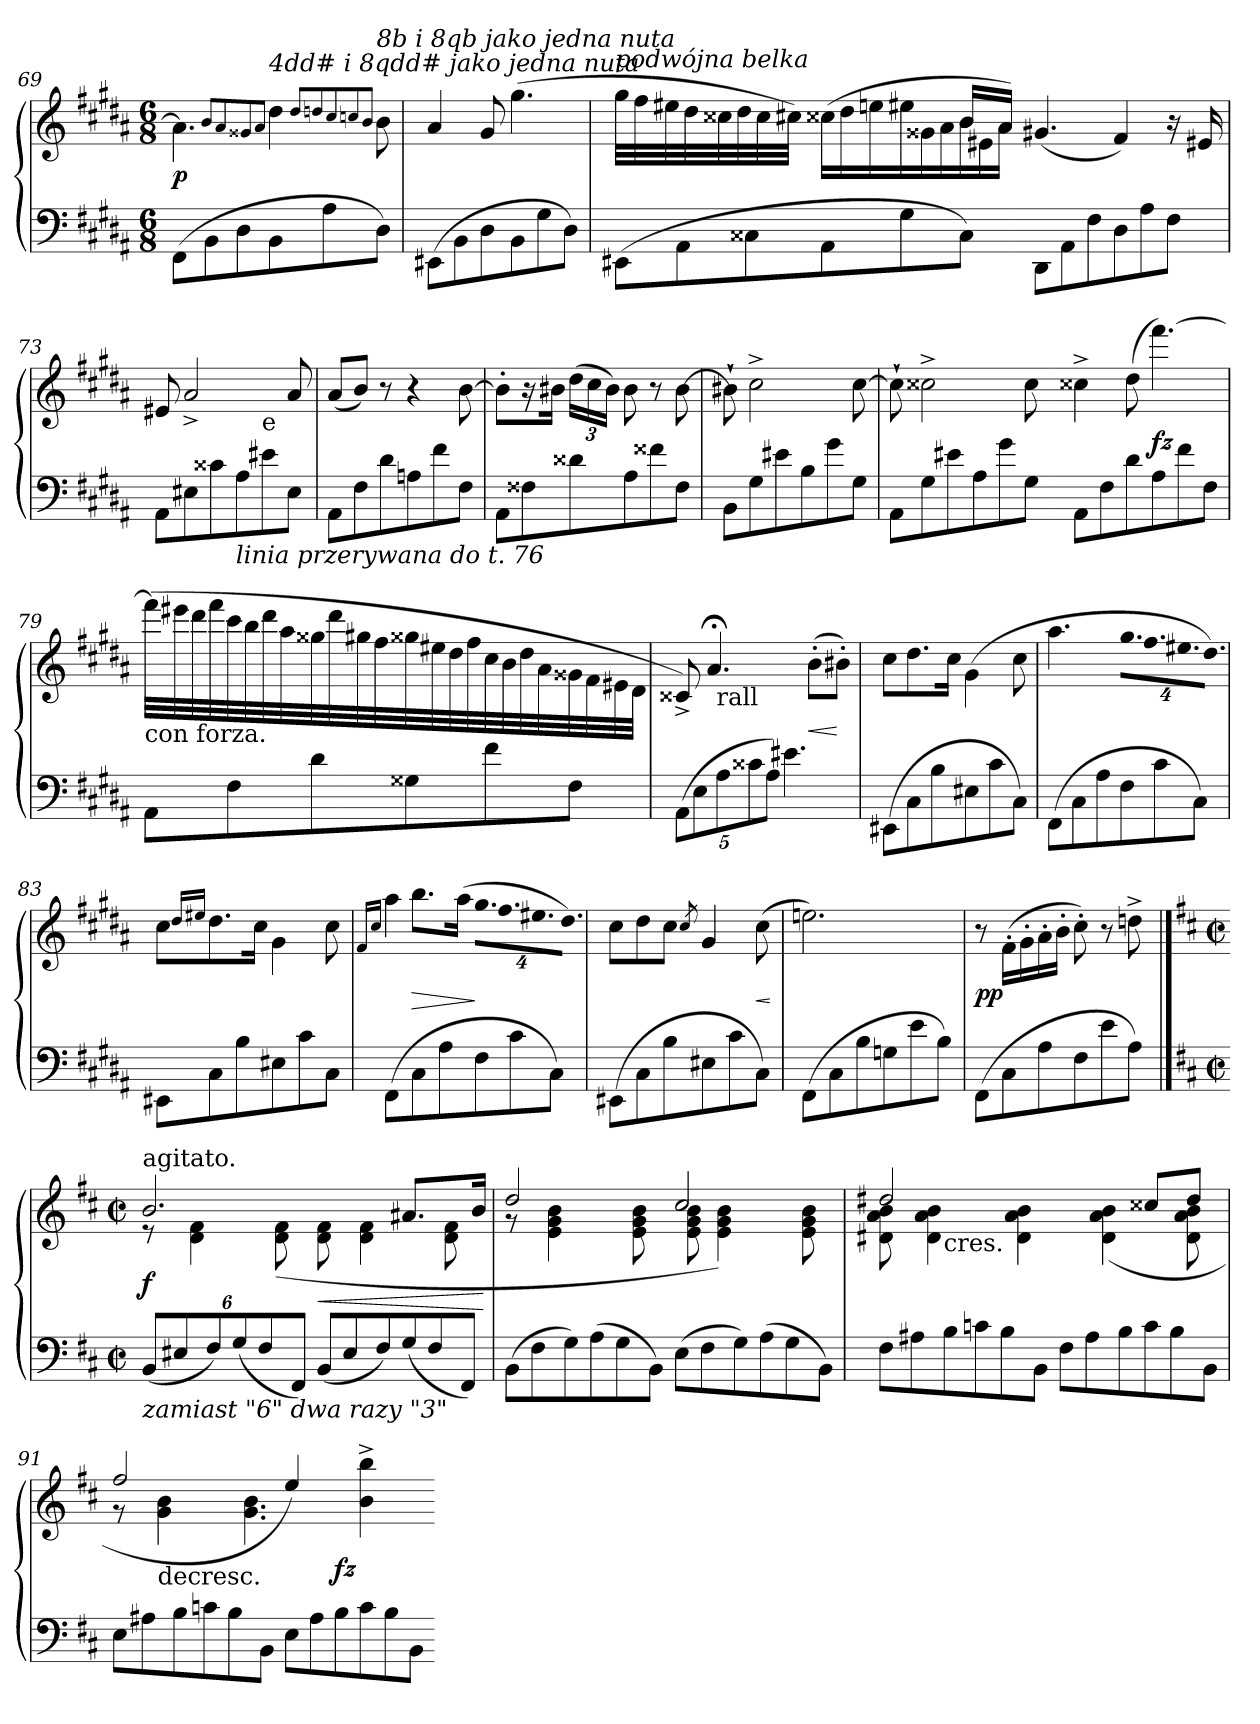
**kern	**kern	**dynam
*part1	*part1	*part1
*staff2	*staff1	*staff1/2
*clefF4	*clefG2	*
*k[f#c#g#d#a#]	*k[f#c#g#d#a#]	*
*M6/8	*M6/8	*
=69	=69	=69
(>8FF#\L	4.a#\]	p
8BB	.	.
8D#	.	.
.	8qb/L	.
.	8qa#/	.
.	8qg##X/	.
.	8qa#/J	.
!	!LO:TX:a:i:t=4dd# i 8qdd# jako jedna nuta	!
8BB	4dd#	.
8A#	.	.
.	8qdd#/L	.
.	8qddn/	.
.	8qcc#	.
.	8qccn/	.
.	8qbJ	.
!	!LO:TX:a:i:t=8b i 8qb jako jedna nuta	!
8D#J)	8b	.
=70	=70	=70
(>8EE#X\L	4a#	.
8BB	.	.
8D#	8g#	.
8BB	(>4.gg#	.
8G#	.	.
8D#J)	.	.
=71	=71	=71
*	*Xtuplet	*
*	*^	*
!	!LO:TX:a:i:t=podwójna belka	!	!
(>8EE#X\L	64%3gg#LLL	4.ryy	.
.	64%3ff#	.	.
.	64%3ee#X	.	.
8AA#	.	.	.
.	64%3dd#	.	.
.	64%3cc##X	.	.
.	64%3dd#	.	.
8C##X	.	.	.
.	64%3cc##	.	.
.	64%3cc#XJJJ)	.	.
8AA#	(>24cc##X\LL	4ryy	.
.	24dd#	.	.
.	24een	.	.
8G#	24ee#X	.	.
.	24g##X	.	.
.	24a#	.	.
8C##J)	24b	24b/LL	.
.	24e#X	24ryy	.
.	24a#JJ	24a#JJ)	.
*	*v	*v	*
=72-	=72-	=72-
8DD#\L	(<4.g#X	.
8AA#	.	.
8F#	.	.
8D#	4f#)	.
8A#	.	.
8F#J	16r	.
.	16e#X	.
=73	=73	=73
!	!LO:TX:b:t=stretto	!
*	*^	*
8AA#L	8e#X	2ryy	.
8E#X	2a#^<	.	.
8c##X	.	.	.
!LO:TX:b:i:t=linia przerywana do t. 76	!	!	!
8A#	.	.	.
!	!	!LO:TX:b:t=e	!
8e#X	.	4ryy	.
8E#J	8a#	.	.
=74	=74	=74	=74
!	!LO:TX:b:t=cres	!	!
*	*v	*v	*
8AA#L	(<8a#L	.
8F#	8bJ)	.
8d#	8r	.
8An	4r	.
8f#	.	.
8F#J	[8b	.
=75	=75	=75
8AA#L	8b'>L]	.
8F##X	16r	.
.	16b#XJk	.
*	*tuplet	*
8d##X	(>24dd#LL	.
.	24cc#	.
.	24b#JJ)	.
8A#	8b#	.
8f##X	8r	.
8F##J	[8b#	.
=76	=76	=76
8BBL	8b#X`>]	.
8G#	2cc#^>	.
8e#X	.	.
8B	.	.
8g#	.	.
8G#J	[8cc#	.
=77	=77	=77
8AA#L	8cc#`>]	.
8G#	2cc##X^>	.
8e#X	.	.
8A#	.	.
8g#	.	.
8G#J	8cc##	.
=78-	=78-	=78-
8AA#L	4cc##X^	.
8F#	.	.
8d#	(>8dd#	.
8A#	[4.fff#)	fz
8f#	.	.
8F#J	.	.
=79	=79	=79
!	!LO:TX:b:t=con forza.	!
8AA#L	(>32fff#LLL]	.
.	32eee#X	.
.	32ddd#	.
.	32fff#	.
8F#	32ccc#	.
.	32bb	.
.	32ddd#	.
.	32aa#	.
8d#	32gg##X	.
.	32ddd#	.
.	32gg#X	.
.	32ff#	.
8G##X	32gg##X	.
.	32ee#X	.
.	32dd#	.
.	32ff#	.
8f#	32cc#	.
.	32b	.
.	32dd#	.
.	32a#	.
8F#J	32g##X	.
.	32f#	.
.	32e#X	.
.	32d#JJJ	.
=80	=80	=80
*	*^	*
(>40%3AA#L	8c##X^<)	10.ryy	.
40%3E	.	.	.
.	4.a#;<	.	.
!	!	!LO:TX:b:t=rall	!
40%3A#	.	5%2.ryy	.
40%3c##X	.	.	.
40%3A#J)	.	.	.
4.e#X	.	.	.
.	(>8b'>L	.	<
.	8b#X'>J)	.	[
=81	=81	=81	=81
!	!LO:TX:a:t=a Tempo.	!	!
*	*v	*v	*
(>8EE#XL	8cc#L	.
8C#	8.dd#	.
8B	.	.
.	16cc#Jk	.
8E#X	(>4g#\	.
8c#	.	.
8C#J)	8cc#	.
=82	=82	=82
(>8FF#L	4.aa#	.
8C#	.	.
8A#	.	.
!	!LO:N:vis=16.	!
8F#	32%3gg#LL	.
!	!LO:N:vis=16.	!
.	32%3ff#	.
8c#	.	.
!	!LO:N:vis=16.	!
.	32%3ee#X	.
8C#J)	.	.
!	!LO:N:vis=16.	!
.	32%3dd#JJ)	.
=83	=83	=83
8EE#XL	8cc#L	.
.	16qdd#/LL	.
.	16qee#X/JJ	.
8C#	8.dd#	.
8B	.	.
.	16cc#Jk	.
8E#X	4g#\	.
8c#	.	.
8C#J	8cc#	.
=84	=84	=84
.	16qf#/LL	.
.	16qcc#/JJ	.
!	!LO:N:vis=4	!
(>8FF#L	8aa#	.
8C#	8.bbL	>
8A#	.	.
.	(16aa#Jk	.
!	!LO:N:vis=16.	!
8F#	32%3gg#LL	]
!	!LO:N:vis=16.	!
.	32%3ff#	.
8c#	.	.
!	!LO:N:vis=16.	!
.	32%3ee#X	.
8C#J)	.	.
!	!LO:N:vis=16.	!
.	32%3dd#JJ)	.
=85	=85	=85
(>8EE#XL	8cc#L	.
8C#	8dd#	.
8B	8cc#J	.
.	8qcc#/	.
8E#X	4g#	.
8c#	.	.
8C#J)	(>8cc#	<
.	.	[
=86	=86	=86
(>8FF#L	2.een)	.
8C#	.	.
8B	.	.
8Gn	.	.
8e	.	.
8BJ)	.	.
=87	=87	=87
(>8FF#L	8r	pp
8C#	(>16f#'>\LL	.
.	16g#'>	.
8A#	16a#'>	.
.	16b'>JJ	.
8F#	8cc#'>)	.
8e	8r	.
8A#J)	8ddn^<	.
*k[]	*k[]	*
==88	==88	==88
*k[f#c#]	*k[f#c#]	*
*M2/2	*M2/2	*
*met(c|)	*met(c|)	*
*	*^	*
!	!LO:TX:a:t=agitato.	!	!
!LO:TX:b:i:t=zamiast "6" dwa razy "3"	!	!	!
(>12BBL	2.b	8re	f
12E#X	.	.	.
.	.	4d 4f#	.
12F#)	.	.	.
(>12G	.	.	.
12F#	.	.	.
.	.	(>8d 8f#	.
12FF#J)	.	.	.
*Xtuplet	*	*	*
(>12BBL	.	8d 8f#	<
12E#	.	.	.
.	.	4d 4f#	.
12F#)	.	.	.
(>12G	8.a#XL	.	.
12F#	.	.	.
.	.	8d 8f#	.
12FF#J)	.	.	.
.	16bJk	.	.
*	*v	*v	*
.	.	[
=89	=89	=89
*	*^	*
(>12BBL	2dd	8rg	.
12F#	.	.	.
.	.	4e 4g 4b	.
12G)	.	.	.
(>12A	.	.	.
12G	.	.	.
.	.	8e 8g 8b	.
12BBJ)	.	.	.
(>12EL	2cc#	8e 8g 8b	.
12F#	.	.	.
.	.	4e 4g 4b)	.
12G)	.	.	.
(>12A	.	.	.
12G	.	.	.
.	.	8e 8g 8b	.
12BBJ)	.	.	.
=90	=90	=90	=90
*	*	*^	*
12F#L	2dd#X	8d#X 8a 8b	6ryy	.
12A#X	.	.	.	.
.	.	4d# 4a 4b	.	.
!	!	!	!LO:TX:b:t=cres.	!
12B	.	.	3%2ryy	.
12cn	.	.	.	.
12B	.	.	.	.
.	.	4d# 4a 4b	.	.
12BBJ	.	.	.	.
12F#L	4ryy	.	.	.
12A#	.	.	.	.
.	.	(>4d# 4a 4b	.	.
12B	.	.	.	.
12c	8cc##XL	.	.	.
12B	.	.	6ryy	.
.	8dd#J	8d# 8a 8b	.	.
12BBJ	.	.	.	.
=91	=91	=91	=91	=91
12EL	2ff#	8rg	3%2ryy	.
12A#X	.	.	.	.
!	!	!LO:TX:c:t=decresc.	!	!
.	.	4g 4b	.	.
12B	.	.	.	.
12cn	.	.	.	.
12B	.	.	.	.
.	.	4.g 4.b	.	.
12BBJ	.	.	.	.
12EL	4ee)	.	.	.
12A#	.	.	.	.
12B	.	.	3ryy	fz
12c	4rgggyy	4b^> 4bb^>	.	.
12B	.	.	.	.
12BBJ	.	.	.	.
*	*v	*v	*v	*
=-	=-	=-
*-	*-	*-
